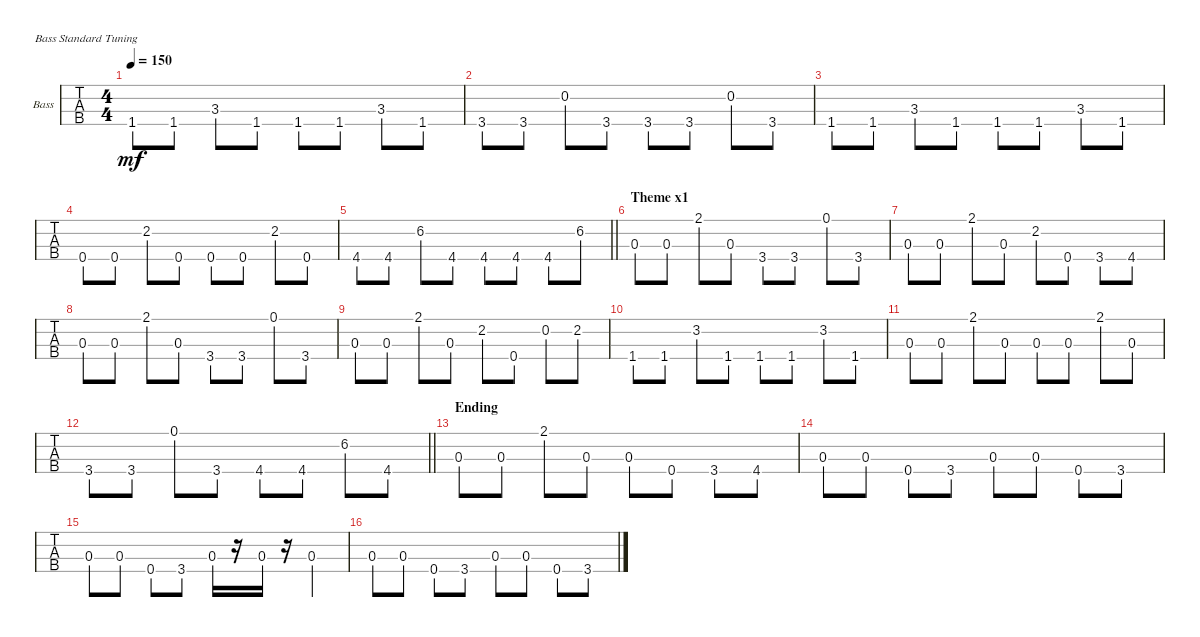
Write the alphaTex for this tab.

\bracketExtendMode groupsimilarinstruments
\firstSystemTrackNameOrientation horizontal
\otherSystemsTrackNameOrientation horizontal
\track ("Bass Guitar" "Bass") {instrument acousticbass}
\staff {tabs}
\tuning (G2 D2 A1 E1)
\ts (4 4)
\scale
0.369046
\tempo 150
\accidentals auto
\clef f4
\ottava regular
\simile none
\ks c
1.4.8{dy mf} 1.4.8 3.3.8 1.4.8 1.4.8 1.4.8 3.3.8 1.4.8 |
\scale
0.28024 3.4.8 3.4.8 0.2.8 3.4.8 3.4.8 3.4.8 0.2.8 3.4.8 |
\scale
0.351019 1.4.8 1.4.8 3.3.8 1.4.8 1.4.8 1.4.8 3.3.8 1.4.8 |
0.4.8 0.4.8 2.2.8 0.4.8 0.4.8 0.4.8 2.2.8 0.4.8 |
\barLineRight lightlight
4.4.8 4.4.8 6.2.8 4.4.8 4.4.8 4.4.8 4.4.8 6.2.8 |
\section ("" "Theme x1")
0.3.8 0.3.8 2.1.8 0.3.8 3.4.8 3.4.8 0.1.8 3.4.8 |
0.3.8 0.3.8 2.1.8 0.3.8 2.2.8 0.4.8 3.4.8 4.4.8 |
0.3.8 0.3.8 2.1.8 0.3.8 3.4.8 3.4.8 0.1.8 3.4.8 |
0.3.8 0.3.8 2.1.8 0.3.8 2.2.8 0.4.8 0.2.8 2.2.8 |
1.4.8 1.4.8 3.2.8 1.4.8 1.4.8 1.4.8 3.2.8 1.4.8 |
0.3.8 0.3.8 2.1.8 0.3.8 0.3.8 0.3.8 2.1.8 0.3.8 |
\barLineRight lightlight
3.4.8 3.4.8 0.1.8 3.4.8 4.4.8 4.4.8 6.2.8 4.4.8 |
\section ("" "Ending")
0.3.8 0.3.8 2.1.8 0.3.8 0.3.8 0.4.8 3.4.8 4.4.8 |
0.3.8 0.3.8 0.4.8 3.4.8 0.3.8 0.3.8 0.4.8 3.4.8 |
0.3.8 0.3.8 0.4.8 3.4.8 0.3.16 r.16 0.3.16 r.16 0.3.4 |
0.3.8 0.3.8 0.4.8 3.4.8 0.3.8 0.3.8 0.4.8 3.4.8
